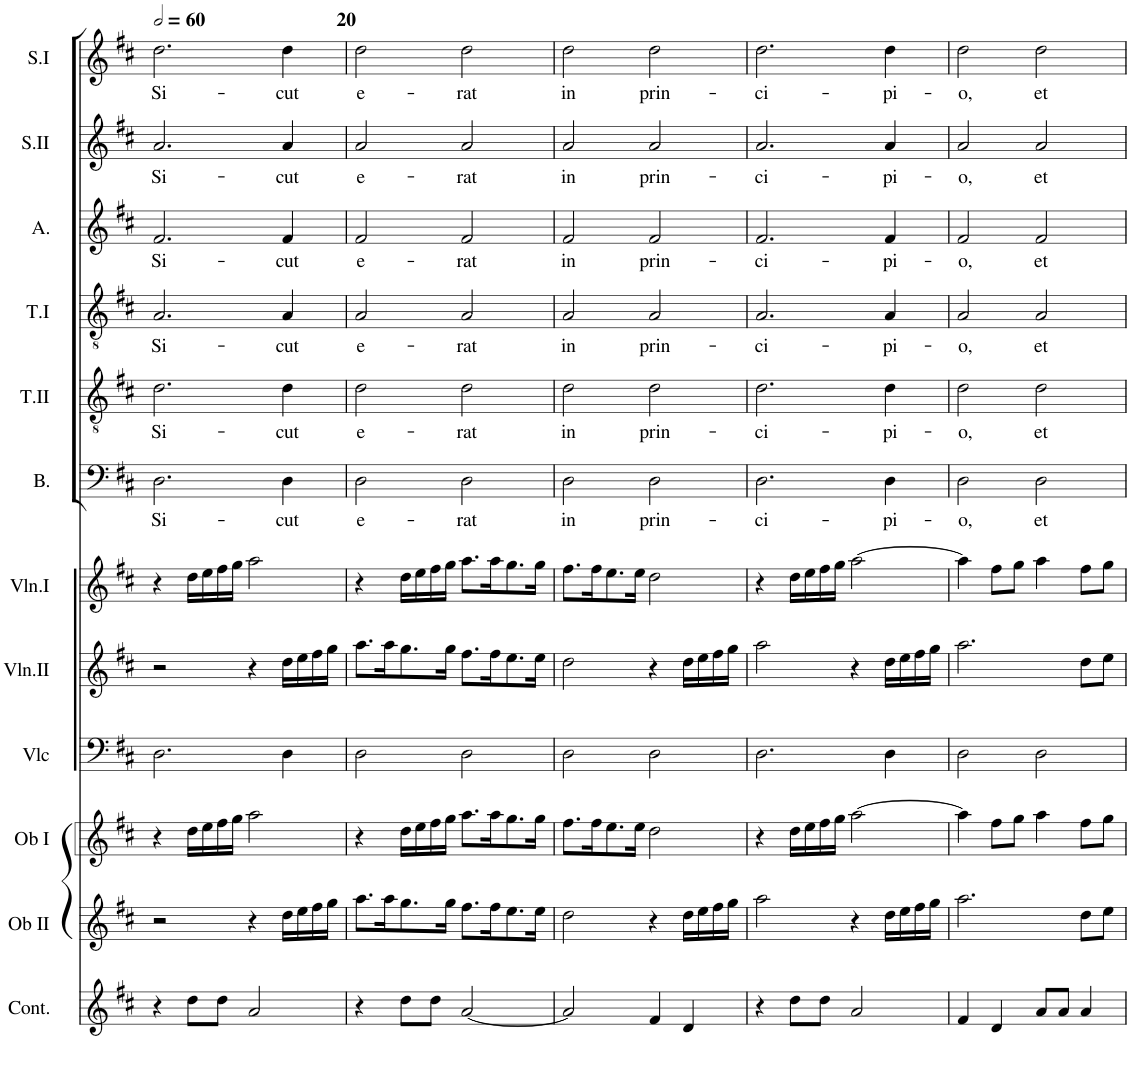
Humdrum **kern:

**kern	**kern	**kern	**kern	**kern	**kern	**kern	**text	**kern	**text	**kern	**text	**kern	**text	**kern	**text	**kern	**text
*part12	*part11	*part10	*part9	*part8	*part7	*part6	*part6	*part5	*part5	*part4	*part4	*part3	*part3	*part2	*part2	*part1	*part1
*staff12	*staff11	*staff10	*staff9	*staff8	*staff7	*staff6	*staff6	*staff5	*staff5	*staff4	*staff4	*staff3	*staff3	*staff2	*staff2	*staff1	*staff1
*I"Continuo.	*I"Oboe II	*I"Oboe I	*I"Violoncelle	*I"Violon II	*I"Violon I	*I"Bass	*	*I"Ténor II	*	*I"Tenor	*	*I"Alto	*	*I"Soprano II	*	*I"Soprano I	*
*I'Cont.	*I'Ob II	*I'Ob I	*I'Vlc	*I'Vln.II	*I'Vln.I	*I'B.	*	*I'T.II	*	*	*	*I'A.	*	*I'S.II	*	*I'S.I	*
!!LO:PB:g=z
*clefG2	*clefG2	*clefG2	*clefF4	*clefG2	*clefG2	*clefF4	*	*clefGv2	*	*clefGv2	*	*clefG2	*	*clefG2	*	*clefG2	*
*k[f#c#]	*k[f#c#]	*k[f#c#]	*k[f#c#]	*k[f#c#]	*k[f#c#]	*k[f#c#]	*	*k[f#c#]	*	*k[f#c#]	*	*k[f#c#]	*	*k[f#c#]	*	*k[f#c#]	*
*M2/2	*M2/2	*M2/2	*M2/2	*M2/2	*M2/2	*M2/2	*	*M2/2	*	*M2/2	*	*M2/2	*	*M2/2	*	*M2/2	*
*met(c|)	*met(c|)	*met(c|)	*met(c|)	*met(c|)	*met(c|)	*met(c|)	*	*met(c|)	*	*met(c|)	*	*met(c|)	*	*met(c|)	*	*met(c|)	*
*MM120	*MM120	*MM120	*MM120	*MM120	*MM120	*MM120	*	*MM120	*	*MM120	*	*MM120	*	*MM120	*	*MM120	*
=19	=19	=19	=19	=19	=19	=19	=19	=19	=19	=19	=19	=19	=19	=19	=19	=19	=19
!	!	!	!	!	!	!	!LO:LY:b	!	!LO:LY:b	!	!LO:LY:b	!	!LO:LY:b	!	!LO:LY:b	!	!LO:LY:b
4r	2r	4r	2.D\	2r	4r	2.D\	Si-	2.d\	Si-	2.A/	Si-	2.f#/	Si-	2.a/	Si-	2.dd\	Si-
8dd\L	.	16dd\LL	.	.	16dd\LL	.	.	.	.	.	.	.	.	.	.	.	.
.	.	16ee\	.	.	16ee\	.	.	.	.	.	.	.	.	.	.	.	.
8dd\J	.	16ff#\	.	.	16ff#\	.	.	.	.	.	.	.	.	.	.	.	.
.	.	16gg\JJ	.	.	16gg\JJ	.	.	.	.	.	.	.	.	.	.	.	.
2a/	4r	2aa\	.	4r	2aa\	.	.	.	.	.	.	.	.	.	.	.	.
!	!	!	!	!	!	!	!LO:LY:b	!	!LO:LY:b	!	!LO:LY:b	!	!LO:LY:b	!	!LO:LY:b	!	!LO:LY:b
.	16dd\LL	.	4D\	16dd\LL	.	4D\	-cut	4d\	-cut	4A/	-cut	4f#/	-cut	4a/	-cut	4dd\	-cut
.	16ee\	.	.	16ee\	.	.	.	.	.	.	.	.	.	.	.	.	.
.	16ff#\	.	.	16ff#\	.	.	.	.	.	.	.	.	.	.	.	.	.
.	16gg\JJ	.	.	16gg\JJ	.	.	.	.	.	.	.	.	.	.	.	.	.
=20	=20	=20	=20	=20	=20	=20	=20	=20	=20	=20	=20	=20	=20	=20	=20	=20	=20
!	!	!	!	!	!	!	!LO:LY:b	!	!LO:LY:b	!	!LO:LY:b	!	!LO:LY:b	!	!LO:LY:b	!	!LO:LY:b
4r	8.aa\L	4r	2D\	8.aa\L	4r	2D\	e-	2d\	e-	2A/	e-	2f#/	e-	2a/	e-	2dd\	e-
.	16aa\K	.	.	16aa\K	.	.	.	.	.	.	.	.	.	.	.	.	.
8dd\L	8.gg\	16dd\LL	.	8.gg\	16dd\LL	.	.	.	.	.	.	.	.	.	.	.	.
.	.	16ee\	.	.	16ee\	.	.	.	.	.	.	.	.	.	.	.	.
8dd\J	.	16ff#\	.	.	16ff#\	.	.	.	.	.	.	.	.	.	.	.	.
.	16gg\Jk	16gg\JJ	.	16gg\Jk	16gg\JJ	.	.	.	.	.	.	.	.	.	.	.	.
!	!	!	!	!	!	!	!LO:LY:b	!	!LO:LY:b	!	!LO:LY:b	!	!LO:LY:b	!	!LO:LY:b	!	!LO:LY:b
[2a/	8.ff#\L	8.aa\L	2D\	8.ff#\L	8.aa\L	2D\	-rat	2d\	-rat	2A/	-rat	2f#/	-rat	2a/	-rat	2dd\	-rat
.	16ff#\K	16aa\K	.	16ff#\K	16aa\K	.	.	.	.	.	.	.	.	.	.	.	.
.	8.ee\	8.gg\	.	8.ee\	8.gg\	.	.	.	.	.	.	.	.	.	.	.	.
.	16ee\Jk	16gg\Jk	.	16ee\Jk	16gg\Jk	.	.	.	.	.	.	.	.	.	.	.	.
=21	=21	=21	=21	=21	=21	=21	=21	=21	=21	=21	=21	=21	=21	=21	=21	=21	=21
!	!	!	!	!	!	!	!LO:LY:b	!	!LO:LY:b	!	!LO:LY:b	!	!LO:LY:b	!	!LO:LY:b	!	!LO:LY:b
2a/]	2dd\	8.ff#\L	2D\	2dd\	8.ff#\L	2D\	in	2d\	in	2A/	in	2f#/	in	2a/	in	2dd\	in
.	.	16ff#\K	.	.	16ff#\K	.	.	.	.	.	.	.	.	.	.	.	.
.	.	8.ee\	.	.	8.ee\	.	.	.	.	.	.	.	.	.	.	.	.
.	.	16ee\Jk	.	.	16ee\Jk	.	.	.	.	.	.	.	.	.	.	.	.
!	!	!	!	!	!	!	!LO:LY:b	!	!LO:LY:b	!	!LO:LY:b	!	!LO:LY:b	!	!LO:LY:b	!	!LO:LY:b
4f#/	4r	2dd\	2D\	4r	2dd\	2D\	prin-	2d\	prin-	2A/	prin-	2f#/	prin-	2a/	prin-	2dd\	prin-
4d/	16dd\LL	.	.	16dd\LL	.	.	.	.	.	.	.	.	.	.	.	.	.
.	16ee\	.	.	16ee\	.	.	.	.	.	.	.	.	.	.	.	.	.
.	16ff#\	.	.	16ff#\	.	.	.	.	.	.	.	.	.	.	.	.	.
.	16gg\JJ	.	.	16gg\JJ	.	.	.	.	.	.	.	.	.	.	.	.	.
=22	=22	=22	=22	=22	=22	=22	=22	=22	=22	=22	=22	=22	=22	=22	=22	=22	=22
!	!	!	!	!	!	!	!LO:LY:b	!	!LO:LY:b	!	!LO:LY:b	!	!LO:LY:b	!	!LO:LY:b	!	!LO:LY:b
4r	2aa\	4r	2.D\	2aa\	4r	2.D\	-ci-	2.d\	-ci-	2.A/	-ci-	2.f#/	-ci-	2.a/	-ci-	2.dd\	-ci-
8dd\L	.	16dd\LL	.	.	16dd\LL	.	.	.	.	.	.	.	.	.	.	.	.
.	.	16ee\	.	.	16ee\	.	.	.	.	.	.	.	.	.	.	.	.
8dd\J	.	16ff#\	.	.	16ff#\	.	.	.	.	.	.	.	.	.	.	.	.
.	.	16gg\JJ	.	.	16gg\JJ	.	.	.	.	.	.	.	.	.	.	.	.
2a/	4r	[2aa\	.	4r	[2aa\	.	.	.	.	.	.	.	.	.	.	.	.
!	!	!	!	!	!	!	!LO:LY:b	!	!LO:LY:b	!	!LO:LY:b	!	!LO:LY:b	!	!LO:LY:b	!	!LO:LY:b
.	16dd\LL	.	4D\	16dd\LL	.	4D\	-pi-	4d\	-pi-	4A/	-pi-	4f#/	-pi-	4a/	-pi-	4dd\	-pi-
.	16ee\	.	.	16ee\	.	.	.	.	.	.	.	.	.	.	.	.	.
.	16ff#\	.	.	16ff#\	.	.	.	.	.	.	.	.	.	.	.	.	.
.	16gg\JJ	.	.	16gg\JJ	.	.	.	.	.	.	.	.	.	.	.	.	.
=23	=23	=23	=23	=23	=23	=23	=23	=23	=23	=23	=23	=23	=23	=23	=23	=23	=23
!	!	!	!	!	!	!	!LO:LY:b	!	!LO:LY:b	!	!LO:LY:b	!	!LO:LY:b	!	!LO:LY:b	!	!LO:LY:b
4f#/	2.aa\	4aa\]	2D\	2.aa\	4aa\]	2D\	-o,	2d\	-o,	2A/	-o,	2f#/	-o,	2a/	-o,	2dd\	-o,
4d/	.	8ff#\L	.	.	8ff#\L	.	.	.	.	.	.	.	.	.	.	.	.
.	.	8gg\J	.	.	8gg\J	.	.	.	.	.	.	.	.	.	.	.	.
!	!	!	!	!	!	!	!LO:LY:b	!	!LO:LY:b	!	!LO:LY:b	!	!LO:LY:b	!	!LO:LY:b	!	!LO:LY:b
8a/L	.	4aa\	2D\	.	4aa\	2D\	et	2d\	et	2A/	et	2f#/	et	2a/	et	2dd\	et
8a/J	.	.	.	.	.	.	.	.	.	.	.	.	.	.	.	.	.
4a/	8dd\L	8ff#\L	.	8dd\L	8ff#\L	.	.	.	.	.	.	.	.	.	.	.	.
.	8ee\J	8gg\J	.	8ee\J	8gg\J	.	.	.	.	.	.	.	.	.	.	.	.
=	=	=	=	=	=	=	=	=	=	=	=	=	=	=	=	=	=
*-	*-	*-	*-	*-	*-	*-	*-	*-	*-	*-	*-	*-	*-	*-	*-	*-	*-
